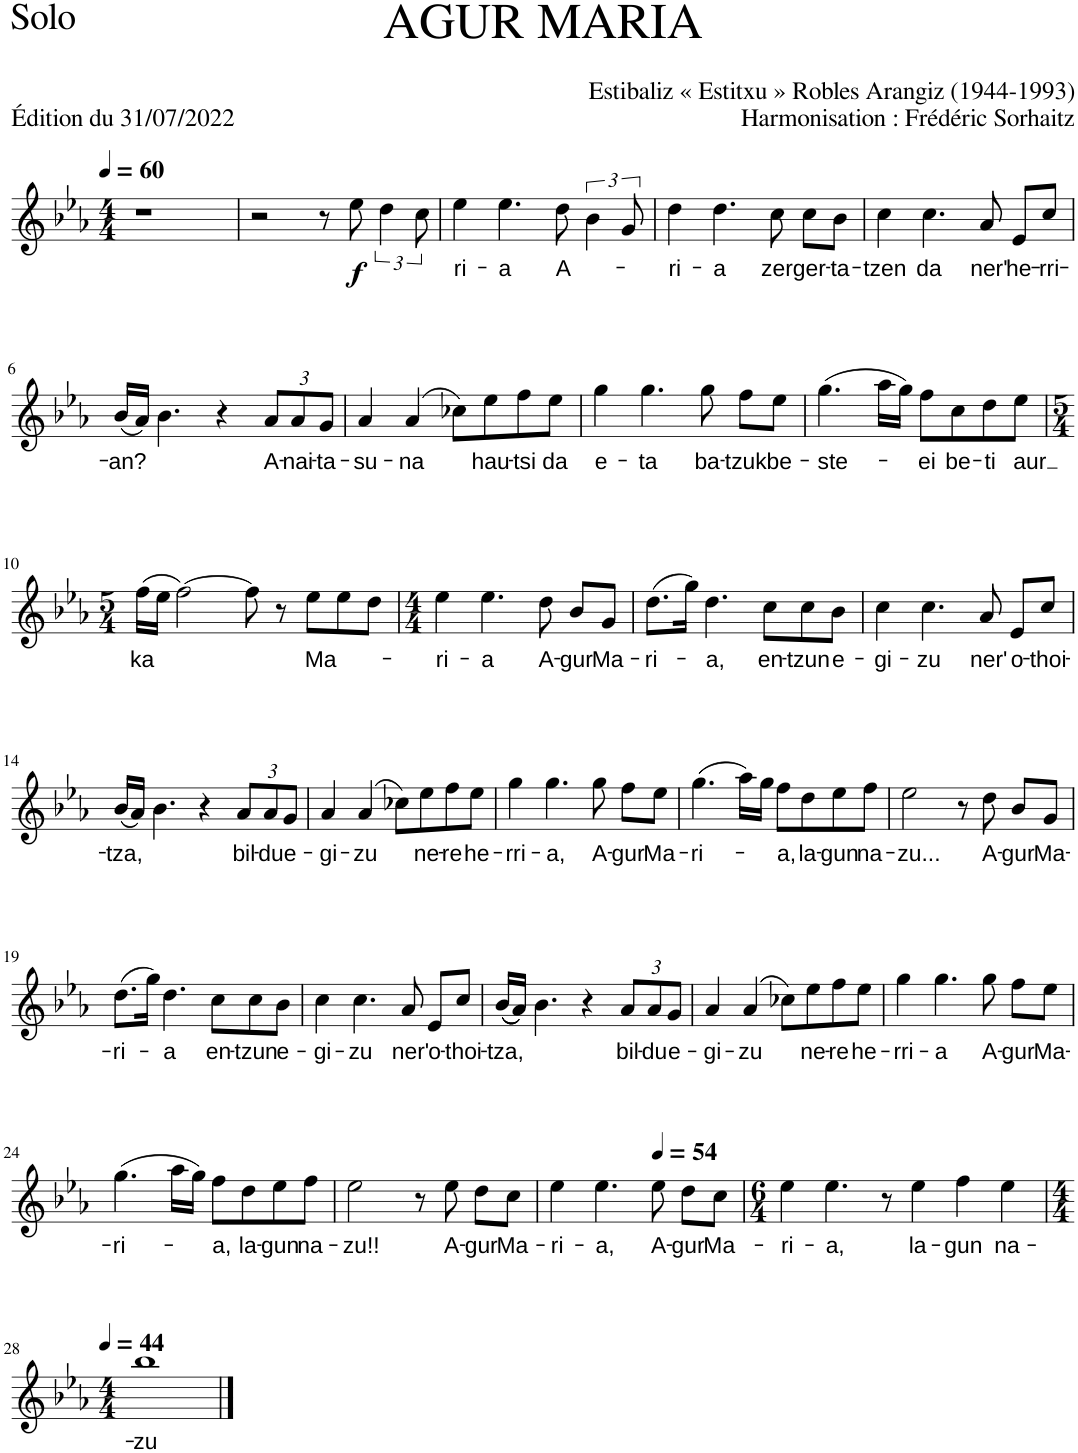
**kern	**text	**dynam
*part1	*part1	*part1
*staff1	*staff1	*staff1
*I"Solo	*	*
*I'S.	*	*
*clefG2	*	*
*k[b-e-a-]	*	*
*M4/4	*	*
*MM60	*	*
=1	=1	=1
1r	.	.
=2	=2	=2
2r	.	.
8r	.	.
!	!	!LO:DY:b
8ee-\	.	f
6dd\	.	.
12cc\	.	.
=3	=3	=3
!	!LO:LY:b	!
4ee-\	-ri-	.
!	!LO:LY:b	!
4.ee-\	-a	.
!	!LO:LY:b	!
8dd\	A-	.
6b-\	.	.
12g/	.	.
=4	=4	=4
!	!LO:LY:b	!
4dd\	-ri-	.
!	!LO:LY:b	!
4.dd\	-a	.
!	!LO:LY:b	!
8cc\	zer	.
!	!LO:LY:b	!
8cc\L	ger-	.
!	!LO:LY:b	!
8b-\J	-ta-	.
=5	=5	=5
!	!LO:LY:b	!
4cc\	-tzen	.
!	!LO:LY:b	!
4.cc\	da	.
!	!LO:LY:b	!
8a-/	ner'	.
!	!LO:LY:b	!
8e-/L	he-	.
!	!LO:LY:b	!
8cc/J	-rri-	.
!!LO:LB:g=z
=6	=6	=6
!	!LO:LY:b	!
(16b-/LL	-an?	.
16a-/JJ)	.	.
4.b-\	.	.
4r	.	.
*Xbrackettup	*	*
!	!LO:LY:b	!
12a-/L	A-	.
!	!LO:LY:b	!
12a-/	-nai-	.
!	!LO:LY:b	!
12g/J	-ta-	.
=7	=7	=7
!	!LO:LY:b	!
4a-/	-su-	.
!	!LO:LY:b	!
(4a-/	-na	.
8cc-X\L)	.	.
!	!LO:LY:b	!
8ee-\	hau-	.
!	!LO:LY:b	!
8ff\	-tsi	.
!	!LO:LY:b	!
8ee-\J	da	.
=8	=8	=8
!	!LO:LY:b	!
4gg\	e-	.
!	!LO:LY:b	!
4.gg\	-ta	.
!	!LO:LY:b	!
8gg\	ba-	.
!	!LO:LY:b	!
8ff\L	-tzuk	.
!	!LO:LY:b	!
8ee-\J	be-	.
=9	=9	=9
!	!LO:LY:b	!
(4.gg\	-ste-	.
16aa-\LL	.	.
16gg\JJ)	.	.
!	!LO:LY:b	!
8ff\L	-ei	.
!	!LO:LY:b	!
8cc\	be-	.
!	!LO:LY:b	!
8dd\	-ti	.
!	!LO:LY:b	!
8ee-\J	aur	.
!!LO:LB:g=z
=10	=10	=10
*M5/4	*	*
!	!LO:LY:b	!
(16ff\LL	ka	.
16ee-\JJ	.	.
[2ff\)	.	.
8ff\]	.	.
8r	.	.
!	!LO:LY:b	!
8ee-\L	Ma-	.
8ee-\	.	.
8dd\J	.	.
=11	=11	=11
*M4/4	*	*
!	!LO:LY:b	!
4ee-\	-ri-	.
!	!LO:LY:b	!
4.ee-\	-a	.
!	!LO:LY:b	!
8dd\	A-	.
!	!LO:LY:b	!
8b-/L	-gur	.
!	!LO:LY:b	!
8g/J	Ma-	.
=12	=12	=12
!	!LO:LY:b	!
(8.dd\L	-ri-	.
16gg\Jk)	.	.
!	!LO:LY:b	!
4.dd\	-a,	.
!	!LO:LY:b	!
8cc\L	en-	.
!	!LO:LY:b	!
8cc\	-tzun	.
!	!LO:LY:b	!
8b-\J	e-	.
=13	=13	=13
!	!LO:LY:b	!
4cc\	-gi-	.
!	!LO:LY:b	!
4.cc\	-zu	.
!	!LO:LY:b	!
8a-/	ner'	.
!	!LO:LY:b	!
8e-/L	o-	.
!	!LO:LY:b	!
8cc/J	-thoi-	.
!!LO:LB:g=z
=14	=14	=14
!	!LO:LY:b	!
(16b-/LL	-tza,	.
16a-/JJ)	.	.
4.b-\	.	.
4r	.	.
!	!LO:LY:b	!
12a-/L	bil-	.
!	!LO:LY:b	!
12a-/	-du	.
!	!LO:LY:b	!
12g/J	e-	.
=15	=15	=15
!	!LO:LY:b	!
4a-/	-gi-	.
!	!LO:LY:b	!
(4a-/	-zu	.
8cc-X\L)	.	.
!	!LO:LY:b	!
8ee-\	ne-	.
!	!LO:LY:b	!
8ff\	-re	.
!	!LO:LY:b	!
8ee-\J	he-	.
=16	=16	=16
!	!LO:LY:b	!
4gg\	-rri-	.
!	!LO:LY:b	!
4.gg\	-a,	.
!	!LO:LY:b	!
8gg\	A-	.
!	!LO:LY:b	!
8ff\L	-gur	.
!	!LO:LY:b	!
8ee-\J	Ma-	.
=17	=17	=17
!	!LO:LY:b	!
(4.gg\	-ri-	.
16aa-\LL)	.	.
16gg\JJ	.	.
!	!LO:LY:b	!
8ff\L	-a,	.
!	!LO:LY:b	!
8dd\	la-	.
!	!LO:LY:b	!
8ee-\	-gun	.
!	!LO:LY:b	!
8ff\J	na-	.
=18	=18	=18
!	!LO:LY:b	!
2ee-\	-zu...	.
8r	.	.
!	!LO:LY:b	!
8dd\	A-	.
!	!LO:LY:b	!
8b-/L	-gur	.
!	!LO:LY:b	!
8g/J	Ma-	.
!!LO:LB:g=z
=19	=19	=19
!	!LO:LY:b	!
(8.dd\L	-ri-	.
16gg\Jk)	.	.
!	!LO:LY:b	!
4.dd\	-a	.
!	!LO:LY:b	!
8cc\L	en-	.
!	!LO:LY:b	!
8cc\	-tzun	.
!	!LO:LY:b	!
8b-\J	e-	.
=20	=20	=20
!	!LO:LY:b	!
4cc\	-gi-	.
!	!LO:LY:b	!
4.cc\	-zu	.
!	!LO:LY:b	!
8a-/	ner'	.
!	!LO:LY:b	!
8e-/L	o-	.
!	!LO:LY:b	!
8cc/J	-thoi-	.
=21	=21	=21
!	!LO:LY:b	!
((16b-/LL	-tza,	.
16a-/JJ))	.	.
4.b-\	.	.
4r	.	.
!	!LO:LY:b	!
12a-/L	bil-	.
!	!LO:LY:b	!
12a-/	-du	.
!	!LO:LY:b	!
12g/J	e-	.
=22	=22	=22
!	!LO:LY:b	!
4a-/	-gi-	.
!	!LO:LY:b	!
(4a-/	-zu	.
8cc-X\L)	.	.
!	!LO:LY:b	!
8ee-\	ne-	.
!	!LO:LY:b	!
8ff\	-re	.
!	!LO:LY:b	!
8ee-\J	he-	.
=23	=23	=23
!	!LO:LY:b	!
4gg\	-rri-	.
!	!LO:LY:b	!
4.gg\	-a	.
!	!LO:LY:b	!
8gg\	A-	.
!	!LO:LY:b	!
8ff\L	-gur	.
!	!LO:LY:b	!
8ee-\J	Ma-	.
!!LO:LB:g=z
=24	=24	=24
!	!LO:LY:b	!
(4.gg\	-ri-	.
16aa-\LL	.	.
16gg\JJ)	.	.
!	!LO:LY:b	!
8ff\L	-a,	.
!	!LO:LY:b	!
8dd\	la-	.
!	!LO:LY:b	!
8ee-\	-gun	.
!	!LO:LY:b	!
8ff\J	na-	.
=25	=25	=25
!	!LO:LY:b	!
2ee-\	-zu!!	.
8r	.	.
!	!LO:LY:b	!
8ee-\	A-	.
!	!LO:LY:b	!
8dd\L	-gur	.
!	!LO:LY:b	!
8cc\J	Ma-	.
=26	=26	=26
!	!LO:LY:b	!
4ee-\	-ri-	.
!	!LO:LY:b	!
4.ee-\	-a,	.
*MM54	*	*
!	!LO:LY:b	!
8ee-\	A-	.
!	!LO:LY:b	!
8dd\L	-gur	.
!	!LO:LY:b	!
8cc\J	Ma-	.
=27	=27	=27
*M6/4	*	*
!	!LO:LY:b	!
4ee-\	-ri-	.
!	!LO:LY:b	!
4.ee-\	-a,	.
8r	.	.
!	!LO:LY:b	!
4ee-\	la-	.
!	!LO:LY:b	!
4ff\	-gun	.
!	!LO:LY:b	!
4ee-\	na-	.
!!LO:LB:g=z
=28	=28	=28
*M4/4	*	*
*MM44	*	*
!	!LO:LY:b	!
1bb-	-zu	.
==	==	==
*-	*-	*-
